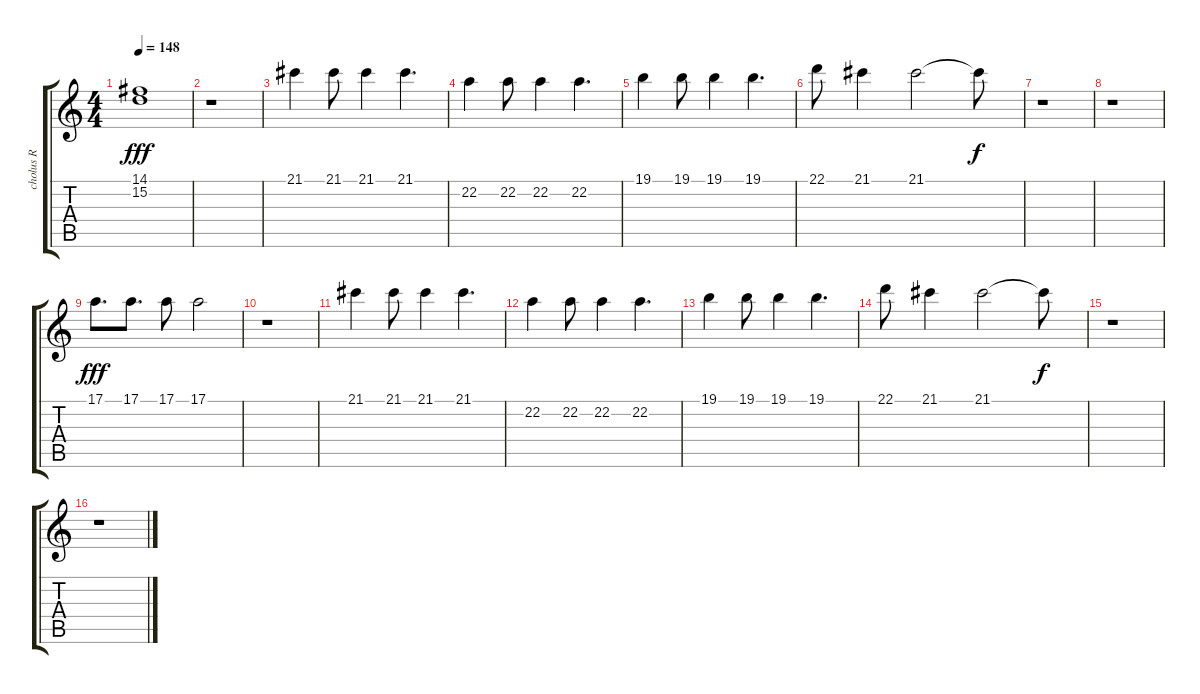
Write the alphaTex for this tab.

\track ("cholus R" "cholus R") {instrument synthvoice}
\staff {score tabs}
\tuning (E4 B3 G3 D3 A2 E2) {hide}
\ts (4 4)
\tempo 148
\clef g2
\ks c
(14.1 15.2).1{dy fff balance 8} |
r.1 |
21.1.4 21.1.8 21.1.4 21.1.4{d} |
22.2.4 22.2.8 22.2.4 22.2.4{d} |
19.1.4 19.1.8 19.1.4 19.1.4{d} |
22.1.8 21.1.4 21.1.2 21.1{t}.8{dy f} |
r.1 |
r.1 |
17.1.8{d dy fff} 17.1.8{d} 17.1.8 17.1.2 |
r.1 |
21.1.4 21.1.8 21.1.4 21.1.4{d} |
22.2.4 22.2.8 22.2.4 22.2.4{d} |
19.1.4 19.1.8 19.1.4 19.1.4{d} |
22.1.8 21.1.4 21.1.2 21.1{t}.8{dy f} |
r.1 |
r.1
